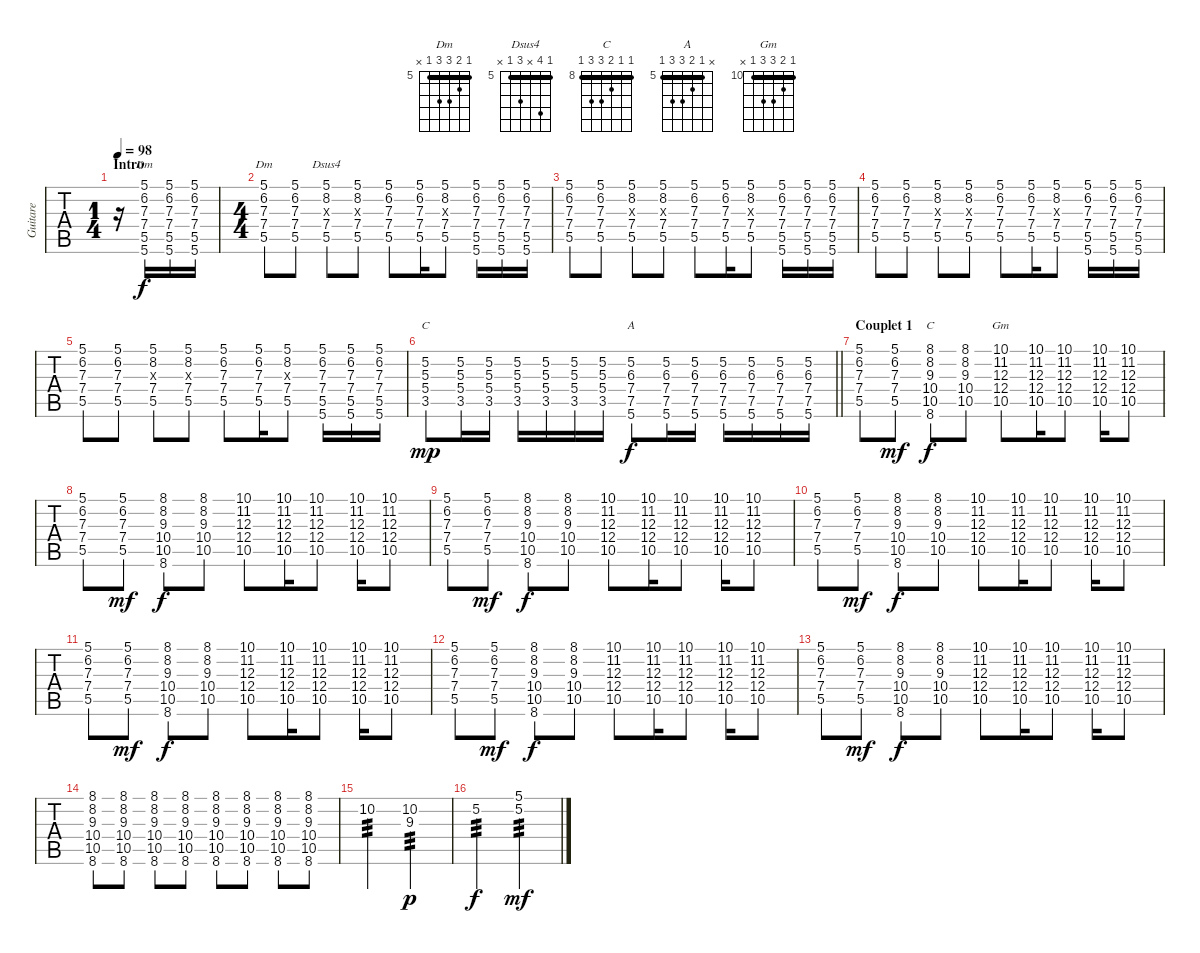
\track ("Guitare " "Guitare ") {instrument distortionguitar}
\staff {tabs}
\tuning (E4 B3 G3 D3 A2 E2) {hide}
\chord ("Dm" 5 6 7 7 5 5) {firstfret 5 barre 5}
\chord ("Dm" 5 6 7 7 5 x) {firstfret 5 barre 5}
\chord ("Dsus4" 5 8 x 7 5 x) {firstfret 5 barre 5}
\chord ("C" x 5 5 5 3 x) {barre 5}
\chord ("A" x 5 6 7 7 5) {firstfret 5 barre 5}
\chord ("C" 8 8 9 10 10 8) {firstfret 8 barre 8}
\chord ("Gm" 10 11 12 12 10 x) {firstfret 10 barre 10}
\ts (1 4)
\section ("" "Intro")
\tempo 98
\clef g2
\ks c
r.16{dy f instrument distortionguitar} (5.1 6.2 7.3 7.4 5.5 5.6).16{ch "Dm"} (5.1 6.2 7.3 7.4 5.5 5.6).16 (5.1 6.2 7.3 7.4 5.5 5.6).16 |
\ts (4 4)
(5.1 6.2 7.3 7.4 5.5).8{ch "Dm"} (5.1 6.2 7.3 7.4 5.5).8 (5.1 8.2 7.3{x} 7.4 5.5).8{ch "Dsus4"} (5.1 8.2 7.3{x} 7.4 5.5).8 (5.1 6.2 7.3 7.4 5.5).8 (5.1 6.2 7.3 7.4 5.5).16 (5.1 8.2 7.3{x} 7.4 5.5).8 (5.1 6.2 7.3 7.4 5.5 5.6).16 (5.1 6.2 7.3 7.4 5.5 5.6).16 (5.1 6.2 7.3 7.4 5.5 5.6).16 |
(5.1 6.2 7.3 7.4 5.5).8 (5.1 6.2 7.3 7.4 5.5).8 (5.1 8.2 7.3{x} 7.4 5.5).8 (5.1 8.2 7.3{x} 7.4 5.5).8 (5.1 6.2 7.3 7.4 5.5).8 (5.1 6.2 7.3 7.4 5.5).16 (5.1 8.2 7.3{x} 7.4 5.5).8 (5.1 6.2 7.3 7.4 5.5 5.6).16 (5.1 6.2 7.3 7.4 5.5 5.6).16 (5.1 6.2 7.3 7.4 5.5 5.6).16 |
(5.1 6.2 7.3 7.4 5.5).8 (5.1 6.2 7.3 7.4 5.5).8 (5.1 8.2 7.3{x} 7.4 5.5).8 (5.1 8.2 7.3{x} 7.4 5.5).8 (5.1 6.2 7.3 7.4 5.5).8 (5.1 6.2 7.3 7.4 5.5).16 (5.1 8.2 7.3{x} 7.4 5.5).8 (5.1 6.2 7.3 7.4 5.5 5.6).16 (5.1 6.2 7.3 7.4 5.5 5.6).16 (5.1 6.2 7.3 7.4 5.5 5.6).16 |
(5.1 6.2 7.3 7.4 5.5).8 (5.1 6.2 7.3 7.4 5.5).8 (5.1 8.2 7.3{x} 7.4 5.5).8 (5.1 8.2 7.3{x} 7.4 5.5).8 (5.1 6.2 7.3 7.4 5.5).8 (5.1 6.2 7.3 7.4 5.5).16 (5.1 8.2 7.3{x} 7.4 5.5).8 (5.1 6.2 7.3 7.4 5.5 5.6).16 (5.1 6.2 7.3 7.4 5.5 5.6).16 (5.1 6.2 7.3 7.4 5.5 5.6).16 |
\barLineRight lightlight
(5.2 5.3 5.4 3.5).8{ch "C" dy mp} (5.2 5.3 5.4 3.5).16 (5.2 5.3 5.4 3.5).16 (5.2 5.3 5.4 3.5).16 (5.2 5.3 5.4 3.5).16 (5.2 5.3 5.4 3.5).16 (5.2 5.3 5.4 3.5).16 (5.2 6.3 7.4 7.5 5.6).8{ch "A" dy f} (5.2 6.3 7.4 7.5 5.6).16 (5.2 6.3 7.4 7.5 5.6).16 (5.2 6.3 7.4 7.5 5.6).16 (5.2 6.3 7.4 7.5 5.6).16 (5.2 6.3 7.4 7.5 5.6).16 (5.2 6.3 7.4 7.5 5.6).16 |
\section ("" "Couplet 1")
(5.1 6.2 7.3 7.4 5.5).8 (5.1 6.2 7.3 7.4 5.5).8{dy mf} (8.1 8.2 9.3 10.4 10.5 8.6).8{ch "C" dy f} (8.1 8.2 9.3 10.4 10.5).8 (10.1 11.2 12.3 12.4 10.5).8{ch "Gm"} (10.1 11.2 12.3 12.4 10.5).16 (10.1 11.2 12.3 12.4 10.5).8 (10.1 11.2 12.3 12.4 10.5).16 (10.1 11.2 12.3 12.4 10.5).8 |
(5.1 6.2 7.3 7.4 5.5).8 (5.1 6.2 7.3 7.4 5.5).8{dy mf} (8.1 8.2 9.3 10.4 10.5 8.6).8{dy f} (8.1 8.2 9.3 10.4 10.5).8 (10.1 11.2 12.3 12.4 10.5).8 (10.1 11.2 12.3 12.4 10.5).16 (10.1 11.2 12.3 12.4 10.5).8 (10.1 11.2 12.3 12.4 10.5).16 (10.1 11.2 12.3 12.4 10.5).8 |
(5.1 6.2 7.3 7.4 5.5).8 (5.1 6.2 7.3 7.4 5.5).8{dy mf} (8.1 8.2 9.3 10.4 10.5 8.6).8{dy f} (8.1 8.2 9.3 10.4 10.5).8 (10.1 11.2 12.3 12.4 10.5).8 (10.1 11.2 12.3 12.4 10.5).16 (10.1 11.2 12.3 12.4 10.5).8 (10.1 11.2 12.3 12.4 10.5).16 (10.1 11.2 12.3 12.4 10.5).8 |
(5.1 6.2 7.3 7.4 5.5).8 (5.1 6.2 7.3 7.4 5.5).8{dy mf} (8.1 8.2 9.3 10.4 10.5 8.6).8{dy f} (8.1 8.2 9.3 10.4 10.5).8 (10.1 11.2 12.3 12.4 10.5).8 (10.1 11.2 12.3 12.4 10.5).16 (10.1 11.2 12.3 12.4 10.5).8 (10.1 11.2 12.3 12.4 10.5).16 (10.1 11.2 12.3 12.4 10.5).8 |
(5.1 6.2 7.3 7.4 5.5).8 (5.1 6.2 7.3 7.4 5.5).8{dy mf} (8.1 8.2 9.3 10.4 10.5 8.6).8{dy f} (8.1 8.2 9.3 10.4 10.5).8 (10.1 11.2 12.3 12.4 10.5).8 (10.1 11.2 12.3 12.4 10.5).16 (10.1 11.2 12.3 12.4 10.5).8 (10.1 11.2 12.3 12.4 10.5).16 (10.1 11.2 12.3 12.4 10.5).8 |
(5.1 6.2 7.3 7.4 5.5).8 (5.1 6.2 7.3 7.4 5.5).8{dy mf} (8.1 8.2 9.3 10.4 10.5 8.6).8{dy f} (8.1 8.2 9.3 10.4 10.5).8 (10.1 11.2 12.3 12.4 10.5).8 (10.1 11.2 12.3 12.4 10.5).16 (10.1 11.2 12.3 12.4 10.5).8 (10.1 11.2 12.3 12.4 10.5).16 (10.1 11.2 12.3 12.4 10.5).8 |
(5.1 6.2 7.3 7.4 5.5).8 (5.1 6.2 7.3 7.4 5.5).8{dy mf} (8.1 8.2 9.3 10.4 10.5 8.6).8{dy f} (8.1 8.2 9.3 10.4 10.5).8 (10.1 11.2 12.3 12.4 10.5).8 (10.1 11.2 12.3 12.4 10.5).16 (10.1 11.2 12.3 12.4 10.5).8 (10.1 11.2 12.3 12.4 10.5).16 (10.1 11.2 12.3 12.4 10.5).8 |
(8.1 8.2 9.3 10.4 10.5 8.6).8 (8.1 8.2 9.3 10.4 10.5 8.6).8 (8.1 8.2 9.3 10.4 10.5 8.6).8 (8.1 8.2 9.3 10.4 10.5 8.6).8 (8.1 8.2 9.3 10.4 10.5 8.6).8 (8.1 8.2 9.3 10.4 10.5 8.6).8 (8.1 8.2 9.3 10.4 10.5 8.6).8 (8.1 8.2 9.3 10.4 10.5 8.6).8 |
10.2.2{tp 3} (10.2 9.3).2{tp 3 dy p} |
5.2.2{tp 3 dy f} (5.1 5.2).2{tp 3 dy mf}
